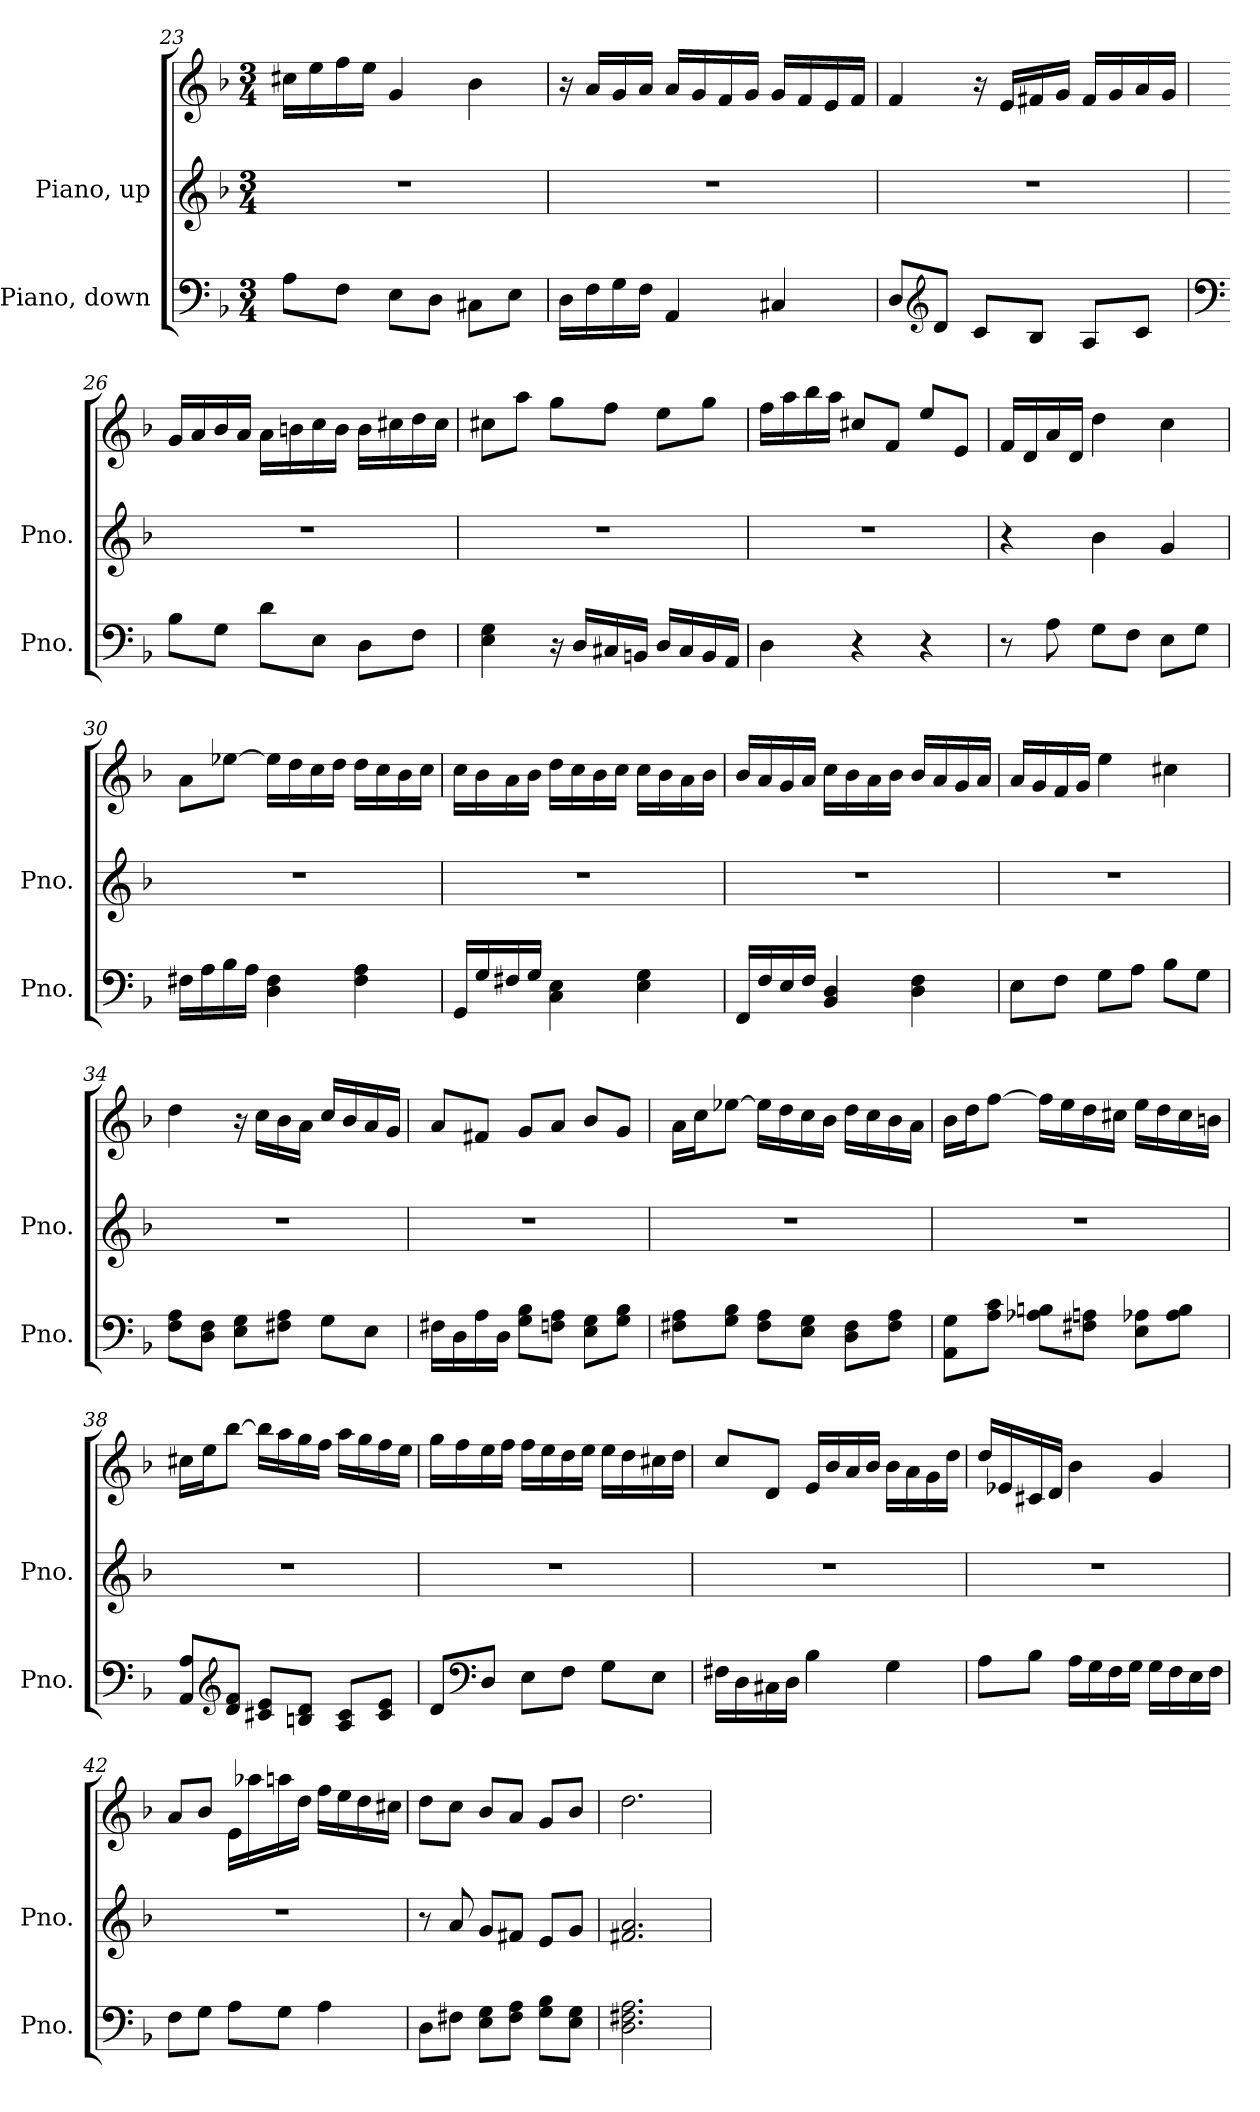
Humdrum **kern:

**kern	**kern	**kern
*part2	*part1	*part1
*staff3	*staff2	*staff1
*I"Piano, down	*I"Piano, up	*
*I'Pno.	*I'Pno.	*
!!LO:PB:g=z
*clefF4	*clefG2	*clefG2
*k[b-]	*k[b-]	*k[b-]
*M3/4	*M3/4	*M3/4
=23	=23	=23
8A\L	2.r	16cc#X\LL
.	.	16ee\
8F\J	.	16ff\
.	.	16ee\JJ
8E\L	.	4g/
8D\J	.	.
8C#X\L	.	4b-\
8E\J	.	.
=24	=24	=24
16D\LL	2.r	16r
16F\	.	16a/LL
16G\	.	16g/
16F\JJ	.	16a/JJ
4AA/	.	16a/LL
.	.	16g/
.	.	16f/
.	.	16g/JJ
4C#X/	.	16g/LL
.	.	16f/
.	.	16e/
.	.	16f/JJ
=25	=25	=25
8D/L	2.r	4f/
*clefG2	*	*
8d/J	.	.
8c/L	.	16r
.	.	16e/LL
8B-/J	.	16f#X/
.	.	16g/JJ
8A/L	.	16f#/LL
.	.	16g/
8c/J	.	16a/
.	.	16g/JJ
!!LO:LB:g=z
=26	=26	=26
*clefF4	*	*
8B-\L	2.r	16g/LL
.	.	16a/
8G\J	.	16b-/
.	.	16a/JJ
8d\L	.	16a\LL
.	.	16bn\
8E\J	.	16cc\
.	.	16b\JJ
8D\L	.	16b\LL
.	.	16cc#X\
8F\J	.	16dd\
.	.	16cc#\JJ
=27	=27	=27
4E\ 4G\	2.r	8cc#X\L
.	.	8aa\J
16r	.	8gg\L
16D/LL	.	.
16C#X/	.	8ff\J
16BBn/JJ	.	.
16D/LL	.	8ee\L
16C#/	.	.
16BB/	.	8gg\J
16AA/JJ	.	.
=28	=28	=28
4D\	2.r	16ff\LL
.	.	16aa\
.	.	16bb-\
.	.	16aa\JJ
4r	.	8cc#X/L
.	.	8f/J
4r	.	8ee/L
.	.	8e/J
!!LO:LB:g=z
=29	=29	=29
8r	4r	16f/LL
.	.	16d/
8A\	.	16a/
.	.	16d/JJ
8G\L	4b-\	4dd\
8F\J	.	.
8E\L	4g/	4cc\
8G\J	.	.
=30	=30	=30
16F#X\LL	2.r	8a\L
16A\	.	.
16B-\	.	[8ee-X\J
16A\JJ	.	.
4D\ 4F#\	.	16ee-\LL]
.	.	16dd\
.	.	16cc\
.	.	16dd\JJ
4F#\ 4A\	.	16dd\LL
.	.	16cc\
.	.	16b-\
.	.	16cc\JJ
=31	=31	=31
16GG/LL	2.r	16cc\LL
16G/	.	16b-\
16F#X/	.	16a\
16G/JJ	.	16b-\JJ
4C\ 4E\	.	16dd\LL
.	.	16cc\
.	.	16b-\
.	.	16cc\JJ
4E\ 4G\	.	16cc\LL
.	.	16b-\
.	.	16a\
.	.	16b-\JJ
!!LO:LB:g=z
=32	=32	=32
16FF/LL	2.r	16b-/LL
16F/	.	16a/
16E/	.	16g/
16F/JJ	.	16a/JJ
4BB-/ 4D/	.	16cc\LL
.	.	16b-\
.	.	16a\
.	.	16b-\JJ
4D\ 4F\	.	16b-/LL
.	.	16a/
.	.	16g/
.	.	16a/JJ
=33	=33	=33
8E\L	2.r	16a/LL
.	.	16g/
8F\J	.	16f/
.	.	16g/JJ
8G\L	.	4ee\
8A\J	.	.
8B-\L	.	4cc#X\
8G\J	.	.
=34	=34	=34
8F\ 8A\L	2.r	4dd\
8D\ 8F\J	.	.
8E\ 8G\L	.	16r
.	.	16cc\LL
8F#X\ 8A\J	.	16b-\
.	.	16a\JJ
8G\L	.	16cc/LL
.	.	16b-/
8E\J	.	16a/
.	.	16g/JJ
=35	=35	=35
16F#X\LL	2.r	8a/L
16D\	.	.
16A\	.	8f#X/J
16D\JJ	.	.
8G\ 8B-\L	.	8g/L
8Fn\ 8A\J	.	8a/J
8E\ 8G\L	.	8b-/L
8G\ 8B-\J	.	8g/J
!!LO:PB:g=z
=36	=36	=36
8F#X\ 8A\L	2.r	16a\LL
.	.	16cc\J
8G\ 8B-\J	.	[8ee-X\J
8F#\ 8A\L	.	16ee-\LL]
.	.	16dd\
8E\ 8G\J	.	16cc\
.	.	16b-\JJ
8D\ 8F#\L	.	16dd\LL
.	.	16cc\
8F#\ 8A\J	.	16b-\
.	.	16a\JJ
=37	=37	=37
8AA\ 8G\L	2.r	16b-\LL
.	.	16dd\J
8A\ 8c\J	.	[8ff\J
8A-X\ 8Bn\L	.	16ff\LL]
.	.	16ee\
8F#X\ 8An\J	.	16dd\
.	.	16cc#X\JJ
8E\ 8A-X\L	.	16ee\LL
.	.	16dd\
8A-\ 8B\J	.	16cc#\
.	.	16bn\JJ
=38	=38	=38
8AA/ 8A/L	2.r	16cc#X\LL
.	.	16ee\J
*clefG2	*	*
8d/ 8f/J	.	[8bb-\J
8c#X/ 8e/L	.	16bb-\LL]
.	.	16aa\
8Bn/ 8d/J	.	16gg\
.	.	16ff\JJ
8A/ 8c#/L	.	16aa\LL
.	.	16gg\
8c#/ 8e/J	.	16ff\
.	.	16ee\JJ
!!LO:LB:g=z
=39	=39	=39
8d/L	2.r	16gg\LL
.	.	16ff\
*clefF4	*	*
8D/J	.	16ee\
.	.	16ff\JJ
8E\L	.	16ff\LL
.	.	16ee\
8F\J	.	16dd\
.	.	16ee\JJ
8G\L	.	16ee\LL
.	.	16dd\
8E\J	.	16cc#X\
.	.	16dd\JJ
=40	=40	=40
16F#X\LL	2.r	8cc/L
16D\	.	.
16C#X\	.	8d/J
16D\JJ	.	.
4B-\	.	16e/LL
.	.	16b-/
.	.	16a/
.	.	16b-/JJ
4G\	.	16b-\LL
.	.	16a\
.	.	16g\
.	.	16dd\JJ
=41	=41	=41
8A\L	2.r	16dd/LL
.	.	16e-X/
8B-\J	.	16c#X/
.	.	16d/JJ
16A\LL	.	4b-\
16G\	.	.
16F\	.	.
16G\JJ	.	.
16G\LL	.	4g/
16F\	.	.
16E\	.	.
16F\JJ	.	.
!!LO:LB:g=z
=42	=42	=42
8F\L	2.r	8a/L
8G\J	.	8b-/J
8A\L	.	16e\LL
.	.	16aa-X\
8G\J	.	16aan\
.	.	16dd\JJ
4A\	.	16ff\LL
.	.	16ee\
.	.	16dd\
.	.	16cc#X\JJ
=43	=43	=43
8D\L	8r	8dd\L
8F#X\J	8a/	8cc\J
8E\ 8G\L	8g/L	8b-/L
8F#\ 8A\J	8f#X/J	8a/J
8G\ 8B-\L	8e/L	8g/L
8E\ 8G\J	8g/J	8b-/J
=44	=44	=44
2.D\ 2.F#X\ 2.A\	2.f#X/ 2.a/	2.dd\
=	=	=
*-	*-	*-
